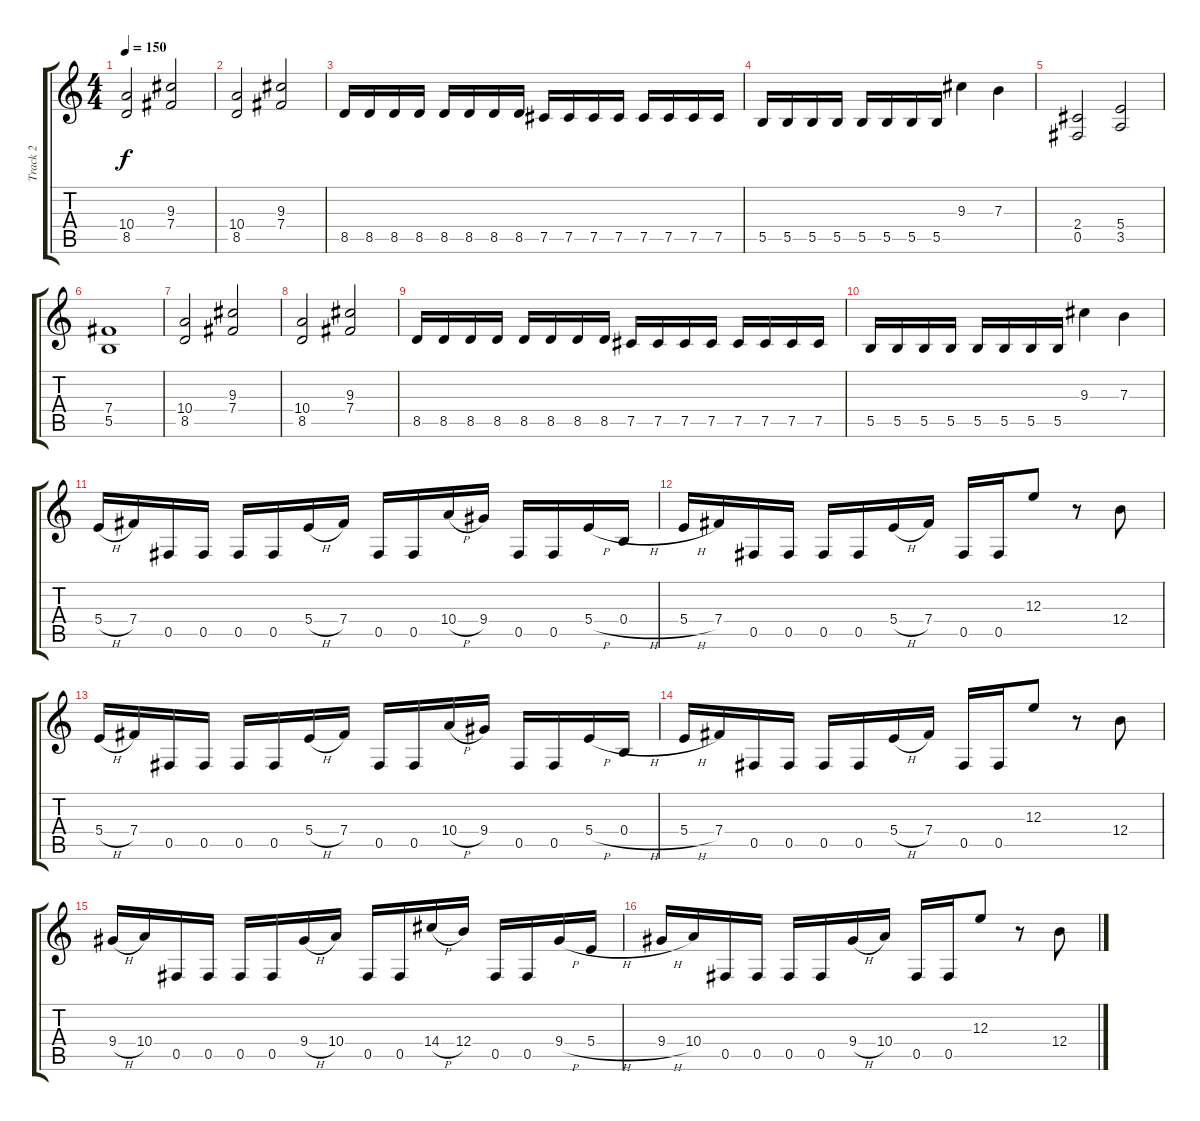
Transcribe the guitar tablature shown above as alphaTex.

\track ("Track 2" "Track 2") {instrument overdrivenguitar}
\staff {score tabs}
\tuning (Db4 Ab3 E3 B2 Gb2 Db2) {hide}
\ts (4 4)
\tempo 150
\clef g2
\ks c
(10.4 8.5).2{dy f} (9.3 7.4).2 |
(10.4 8.5).2 (9.3 7.4).2 |
8.5.16 8.5.16 8.5.16 8.5.16 8.5.16 8.5.16 8.5.16 8.5.16 7.5.16 7.5.16 7.5.16 7.5.16 7.5.16 7.5.16 7.5.16 7.5.16 |
5.5.16 5.5.16 5.5.16 5.5.16 5.5.16 5.5.16 5.5.16 5.5.16 9.3.4 7.3.4 |
(2.4 0.5).2 (5.4 3.5).2 |
(7.4 5.5).1 |
(10.4 8.5).2 (9.3 7.4).2 |
(10.4 8.5).2 (9.3 7.4).2 |
8.5.16 8.5.16 8.5.16 8.5.16 8.5.16 8.5.16 8.5.16 8.5.16 7.5.16 7.5.16 7.5.16 7.5.16 7.5.16 7.5.16 7.5.16 7.5.16 |
5.5.16 5.5.16 5.5.16 5.5.16 5.5.16 5.5.16 5.5.16 5.5.16 9.3.4 7.3.4 |
5.4{h}.16 7.4.16 0.5.16 0.5.16 0.5.16 0.5.16 5.4{h}.16 7.4.16 0.5.16 0.5.16 10.4{h}.16 9.4.16 0.5.16 0.5.16 5.4{h}.16 0.4{h}.16 |
5.4{h}.16 7.4.16 0.5.16 0.5.16 0.5.16 0.5.16 5.4{h}.16 7.4.16 0.5.16 0.5.16 12.3.8 r.8 12.4.8 |
5.4{h}.16 7.4.16 0.5.16 0.5.16 0.5.16 0.5.16 5.4{h}.16 7.4.16 0.5.16 0.5.16 10.4{h}.16 9.4.16 0.5.16 0.5.16 5.4{h}.16 0.4{h}.16 |
5.4{h}.16 7.4.16 0.5.16 0.5.16 0.5.16 0.5.16 5.4{h}.16 7.4.16 0.5.16 0.5.16 12.3.8 r.8 12.4.8 |
9.4{h}.16 10.4.16 0.5.16 0.5.16 0.5.16 0.5.16 9.4{h}.16 10.4.16 0.5.16 0.5.16 14.4{h}.16 12.4.16 0.5.16 0.5.16 9.4{h}.16 5.4{h}.16 |
9.4{h}.16 10.4.16 0.5.16 0.5.16 0.5.16 0.5.16 9.4{h}.16 10.4.16 0.5.16 0.5.16 12.3.8 r.8 12.4.8
